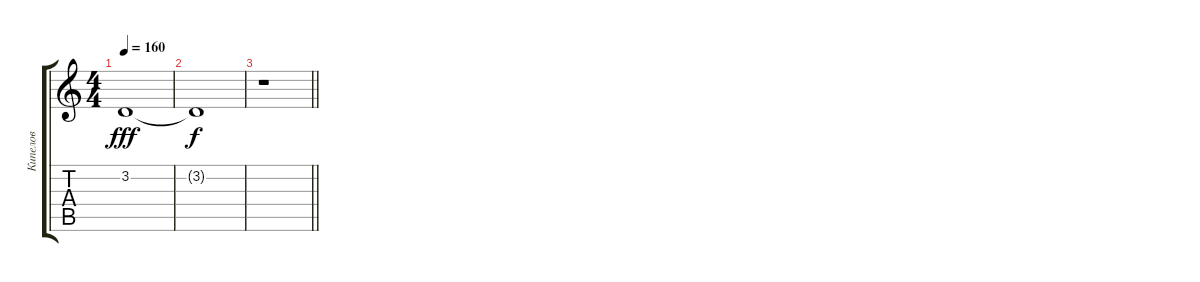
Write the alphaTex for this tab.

\track ("Кипелов" "Кипелов") {instrument tenorsax}
\staff {score tabs}
\tuning (E4 B3 G3 D3 A2 E2) {hide}
\ts (4 4)
\tempo 160
\clef g2
\ks c
3.2.1{dy fff} |
3.2{t}.1{dy f} |
\barLineRight lightlight
r.1
